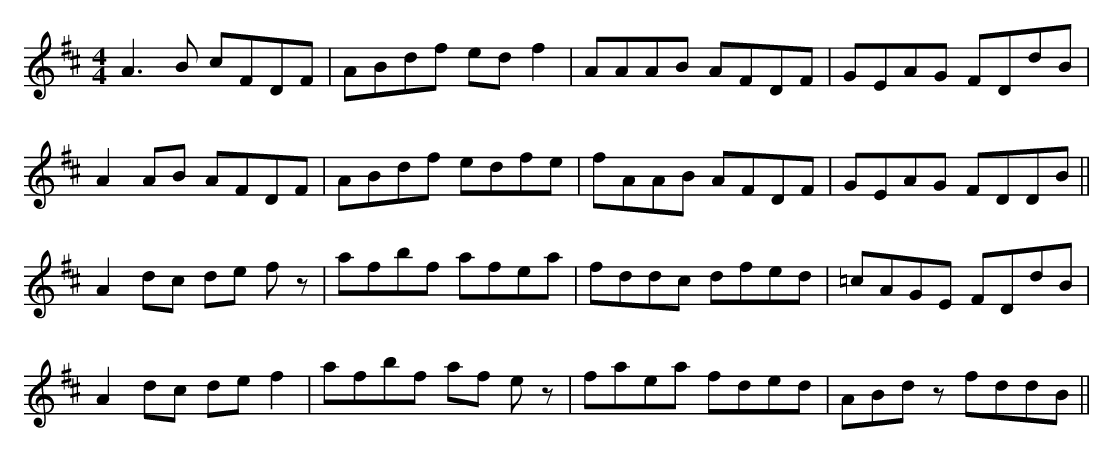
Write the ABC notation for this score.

X:1
M:4/4
K:D
A3B cFDF | ABdf edf2 | AAAB AFDF | GEAG FDdB |
A2AB AFDF | ABdf edfe | fAAB AFDF | GEAG FDDB ||
A2dc de fz | afbf afea | fddc dfed | =cAGE FDdB |
A2dc def2 | afbf af ez | faea fded | ABdz fddB ||
